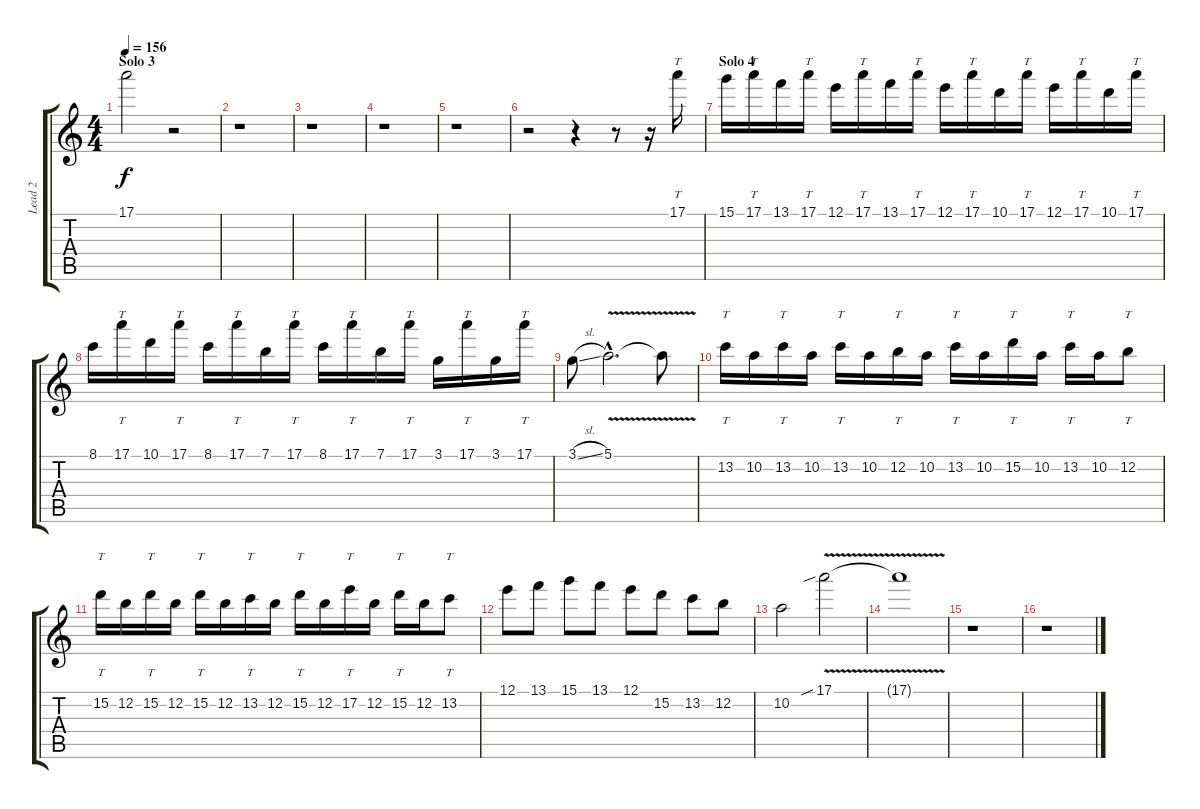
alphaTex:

\track ("Lead 2" "Lead 2") {instrument distortionguitar}
\staff {score tabs}
\tuning (E4 B3 G3 D3 A2 E2) {hide}
\ts (4 4)
\section ("" "Solo 3")
\tempo 156
\clef g2
\ks c
17.1.2{dy f} r.2 |
r.1 |
r.1 |
r.1 |
r.1 |
r.2 r.4 r.8 r.16 17.1.16{tt} |
\section ("" "Solo 4")
15.1.16 17.1.16{tt} 13.1.16 17.1.16{tt} 12.1.16 17.1.16{tt} 13.1.16 17.1.16{tt} 12.1.16 17.1.16{tt} 10.1.16 17.1.16{tt} 12.1.16 17.1.16{tt} 10.1.16 17.1.16{tt} |
8.1.16 17.1.16{tt} 10.1.16 17.1.16{tt} 8.1.16 17.1.16{tt} 7.1.16 17.1.16{tt} 8.1.16 17.1.16{tt} 7.1.16 17.1.16{tt} 3.1.16 17.1.16{tt} 3.1.16 17.1.16{tt} |
3.1{sl}.8 5.1{v hac}.2{d} 5.1{t}.8 |
13.2.16{tt} 10.2.16 13.2.16{tt} 10.2.16 13.2.16{tt} 10.2.16 12.2.16{tt} 10.2.16 13.2.16{tt} 10.2.16 15.2.16{tt} 10.2.16 13.2.16{tt} 10.2.16 12.2.8{tt} |
15.2.16{tt} 12.2.16 15.2.16{tt} 12.2.16 15.2.16{tt} 12.2.16 13.2.16{tt} 12.2.16 15.2.16{tt} 12.2.16 17.2.16{tt} 12.2.16 15.2.16{tt} 12.2.16 13.2.8{tt} |
12.1.8 13.1.8 15.1.8 13.1.8 12.1.8 15.2.8 13.2.8 12.2.8 |
10.2.2 17.1{v sib}.2{volume 0} |
17.1{t}.1 |
r.1 |
r.1
